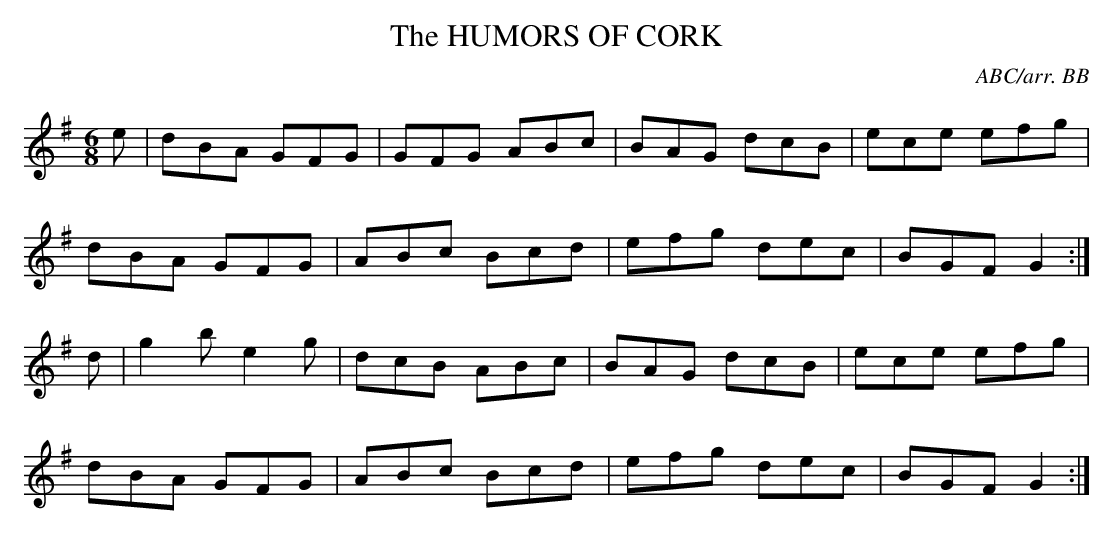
X:1
T:HUMORS OF CORK, The
C:ABC/arr. BB
Y:"quick"
L:1/8
M:6/8
K:G
e|dBA GFG|GFG ABc|BAG dcB|ece efg|
dBA GFG|ABc Bcd|efg dec|BGF G2 :|
d|g2b e2g|dcB ABc|BAG dcB|ece efg|
dBA GFG|ABc Bcd|efg dec|BGF G2 :|
